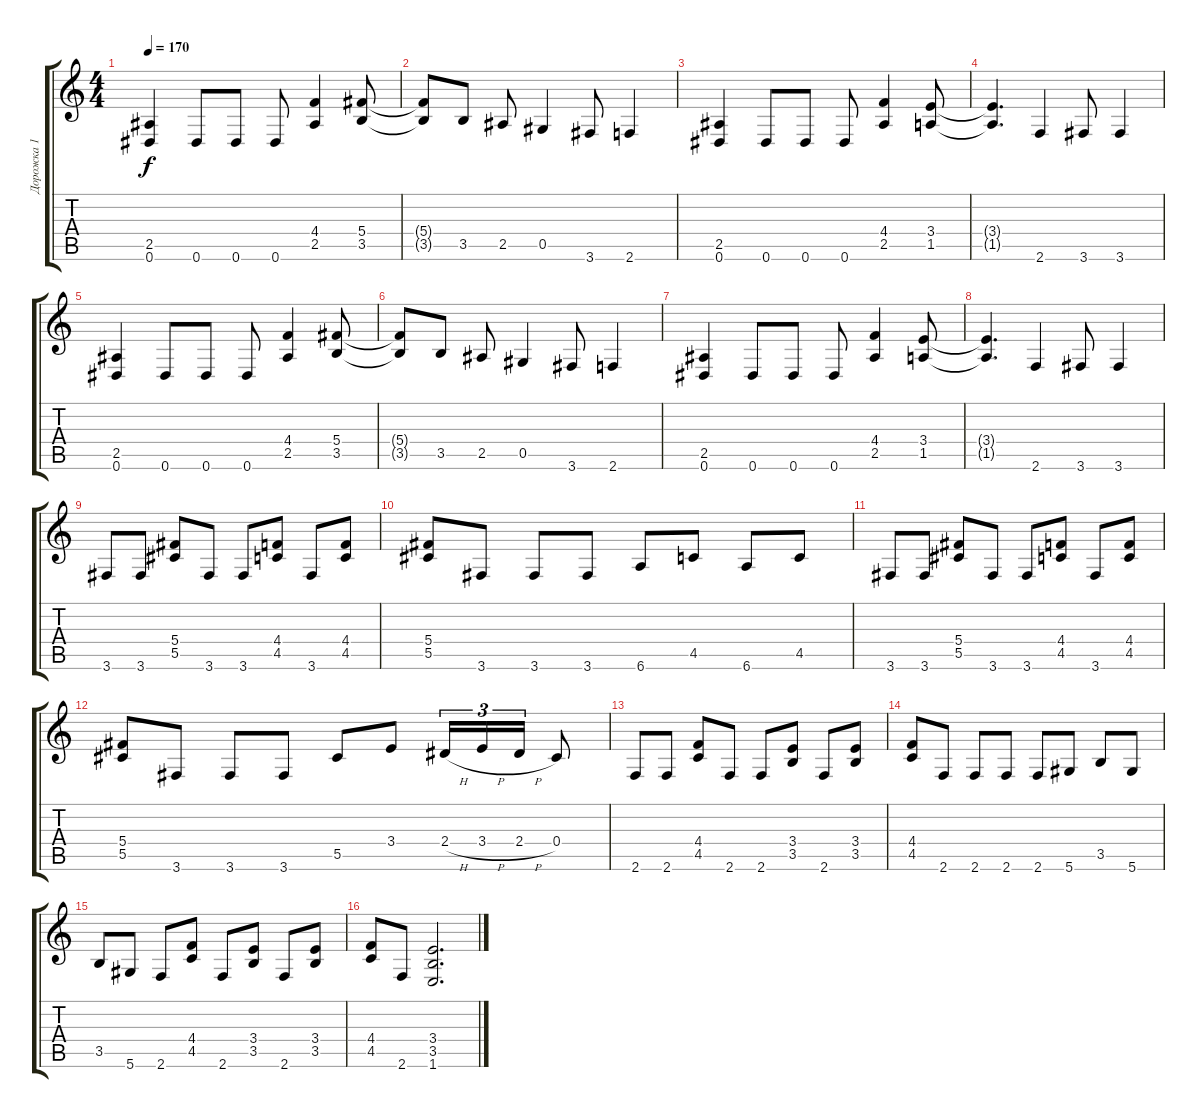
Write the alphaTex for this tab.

\track ("Дорожка 1" "Дорожка 1") {instrument distortionguitar}
\staff {score tabs}
\tuning (Eb4 Bb3 Gb3 Db3 Ab2 Eb2) {hide}
\ts (4 4)
\tempo 170
\clef g2
\ks c
(2.5 0.6).4{dy f} 0.6.8 0.6.8 0.6.8 (4.4 2.5).4 (5.4 3.5).8 |
(5.4{t} 3.5{t}).8 3.5.8 2.5.8 0.5.4 3.6.8 2.6.4 |
(2.5 0.6).4 0.6.8 0.6.8 0.6.8 (4.4 2.5).4 (3.4 1.5).8 |
(3.4{t} 1.5{t}).4{d} 2.6.4 3.6.8 3.6.4 |
(2.5 0.6).4 0.6.8 0.6.8 0.6.8 (4.4 2.5).4 (5.4 3.5).8 |
(5.4{t} 3.5{t}).8 3.5.8 2.5.8 0.5.4 3.6.8 2.6.4 |
(2.5 0.6).4 0.6.8 0.6.8 0.6.8 (4.4 2.5).4 (3.4 1.5).8 |
(3.4{t} 1.5{t}).4{d} 2.6.4 3.6.8 3.6.4 |
3.6.8 3.6.8 (5.4 5.5).8 3.6.8 3.6.8 (4.4 4.5).8 3.6.8 (4.4 4.5).8 |
(5.4 5.5).8 3.6.8 3.6.8 3.6.8 6.6.8 4.5.8 6.6.8 4.5.8 |
3.6.8 3.6.8 (5.4 5.5).8 3.6.8 3.6.8 (4.4 4.5).8 3.6.8 (4.4 4.5).8 |
(5.4 5.5).8 3.6.8 3.6.8 3.6.8 5.5.8 3.4.8 2.4{h}.16{tu (3 2)} 3.4{h}.16{tu (3 2)} 2.4{h}.16{tu (3 2)} 0.4.8 |
2.6.8 2.6.8 (4.4 4.5).8 2.6.8 2.6.8 (3.4 3.5).8 2.6.8 (3.4 3.5).8 |
(4.4 4.5).8 2.6.8 2.6.8 2.6.8 2.6.8 5.6.8 3.5.8 5.6.8 |
3.5.8 5.6.8 2.6.8 (4.4 4.5).8 2.6.8 (3.4 3.5).8 2.6.8 (3.4 3.5).8 |
(4.4 4.5).8 2.6.8 (3.4 3.5 1.6).2{d}
